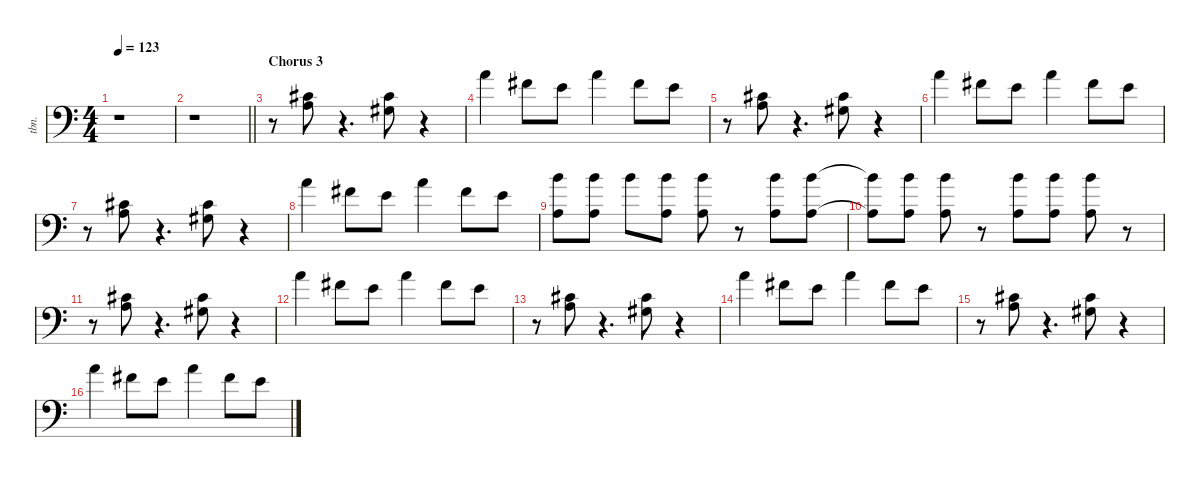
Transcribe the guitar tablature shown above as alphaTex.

\defaultSystemsLayout 4
\hideDynamics
\bracketExtendMode nobrackets
\otherSystemsTrackNameOrientation horizontal
\track ("Trombone" "tbn.") {defaultSystemsLayout 8 instrument trombone}
\staff {score}
\tuning (E4 B3 G3 D3 A2 E2)
\ts (4 4)
\tempo 123
\clef f4
\ks c
r.1{dy ff beam Down} |
\barLineRight lightlight
r.1{beam Down} |
\section ("" "Chorus 3")
r.8{beam Down} (2.2{acc #} 2.3).8{beam Down} r.4{d beam Down} (2.2{acc #} 1.3{acc #}).8{beam Down} r.4{beam Down} |
5.1.4{beam Down} 2.1{acc #}.8{beam Down} 0.1.8{beam Down} 5.1.4{beam Down} 2.1{acc #}.8{beam Down} 0.1.8{beam Down} |
r.8{beam Down} (2.2{acc #} 2.3).8{beam Down} r.4{d beam Down} (2.2{acc #} 1.3{acc #}).8{beam Down} r.4{beam Down} |
5.1.4{beam Down} 2.1{acc #}.8{beam Down} 0.1.8{beam Down} 5.1.4{beam Down} 2.1{acc #}.8{beam Down} 0.1.8{beam Down} |
r.8{beam Down} (2.2{acc #} 2.3).8{beam Down} r.4{d beam Down} (2.2{acc #} 1.3{acc #}).8{beam Down} r.4{beam Down} |
5.1.4{beam Down} 2.1{acc #}.8{beam Down} 0.1.8{beam Down} 5.1.4{beam Down} 2.1{acc #}.8{beam Down} 0.1.8{beam Down} |
(7.1 7.4).8{beam Down} (7.1 7.4).8{beam Down} 7.1.8{beam Down} (7.1 7.4).8{beam Down} (7.1 7.4).8{beam Down} r.8{beam Down} (7.1 7.4).8{beam Down} (7.1 7.4).8{beam Down} |
(7.1{t} 7.4{t}).8{beam Down} (7.1 7.4).8{beam Down} (7.1 7.4).8{beam Down} r.8{beam Down} (7.1 7.4).8{beam Down} (7.1 7.4).8{beam Down} (7.1 7.4).8{beam Down} r.8{beam Down} |
r.8{beam Down} (6.3{acc #} 7.4).8{beam Down} r.4{d beam Down} (6.3{acc #} 6.4{acc #}).8{beam Down} r.4{beam Down} |
5.1.4{beam Down} 7.2{acc #}.8{beam Down} 5.2.8{beam Down} 5.1.4{beam Down} 2.1{acc #}.8{beam Down} 0.1.8{beam Down} |
r.8{beam Down} (2.2{acc #} 2.3).8{beam Down} r.4{d beam Down} (2.2{acc #} 1.3{acc #}).8{beam Down} r.4{beam Down} |
5.1.4{beam Down} 2.1{acc #}.8{beam Down} 0.1.8{beam Down} 5.1.4{beam Down} 2.1{acc #}.8{beam Down} 0.1.8{beam Down} |
r.8{beam Down} (2.2{acc #} 2.3).8{beam Down} r.4{d beam Down} (2.2{acc #} 1.3{acc #}).8{beam Down} r.4{beam Down} |
5.1.4{beam Down} 2.1{acc #}.8{beam Down} 0.1.8{beam Down} 5.1.4{beam Down} 2.1{acc #}.8{beam Down} 0.1.8{beam Down}
